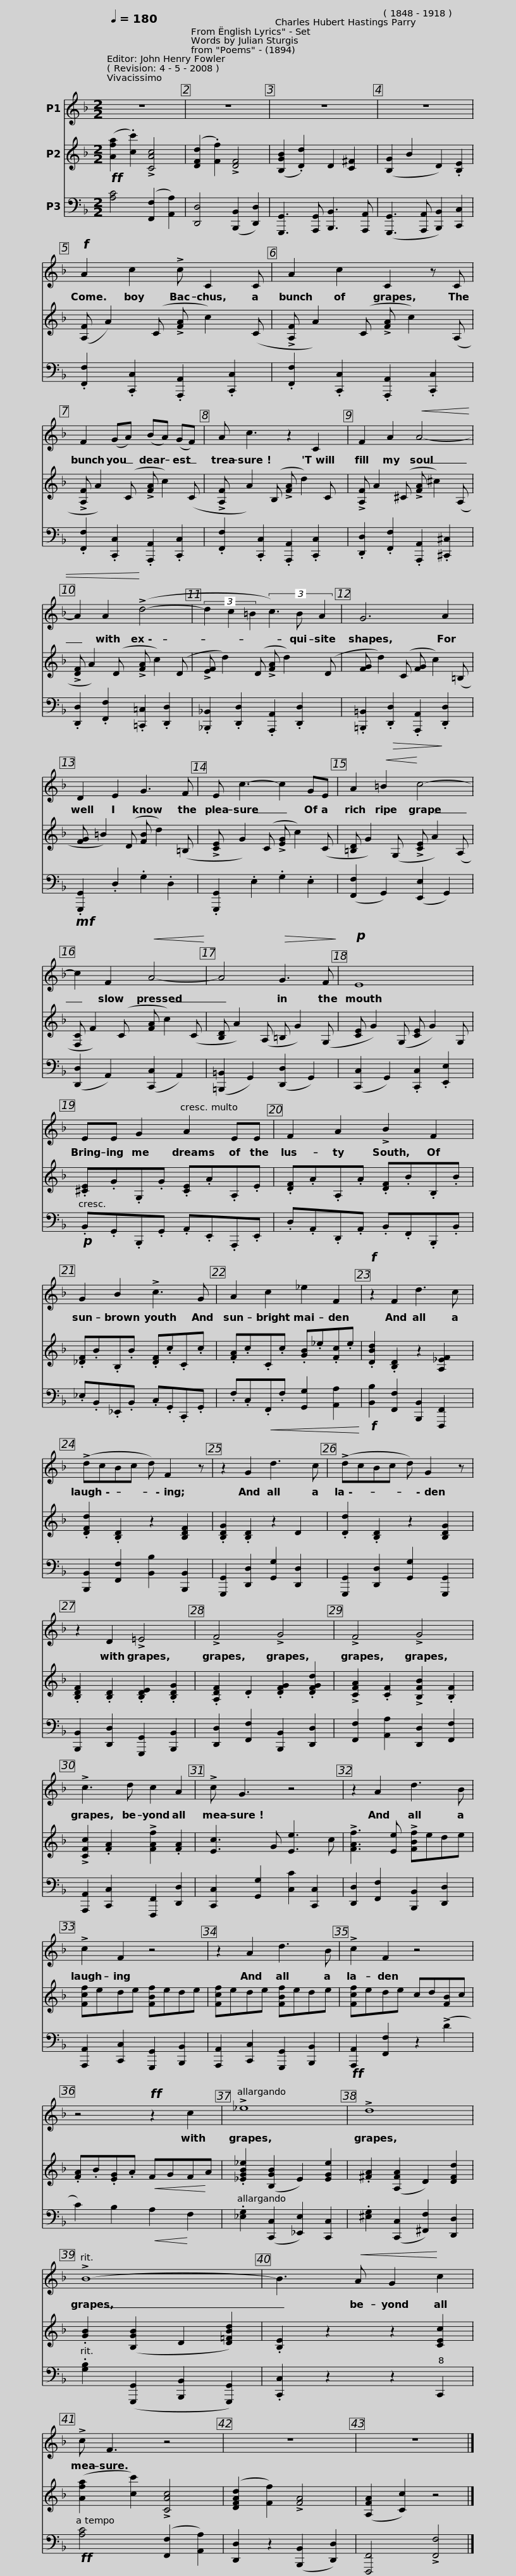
X:1
%%score 1 2 3
L:1/8
Q:1/4=180
M:2/2
I:linebreak $
K:F
V:1 treble
V:2 treble
V:3 bass
V:1
 z8 | z8 | z8 | z8 |$!f! A2 c2 !>!c C2 C | %5
 A2 c2 C2 z C | F2 (GA) (BA) (GF) |$ A c3 z2 C2 | F2 A2!<(! A4- | A2 A2!<)! (!>!d4- | %10
 (3d2 c2 =B2 (3c3) B A2 |$ G6 A2 | D2 E2 G3 F | E c3- c2 GE | A2!<(! =B2!<)! c4- |$ %15
 c2 F2!<(! A4-!<)! | A4!>(! G3 F!>)! |!p! E8 | EE G2 A2 EE |$ F2 A2 !>!B2 F2 | %20
 G2 B2 !>!c3 G | A2 c2 _e2 F2 |!f! z2 F2 d3 c |$ (!>!dcBc d) F2 z | z2 G2 d3 c | %25
 (!>!dcBc d) G2 z | z2 D2 !>!=E4 |$ !>!F4 !>!G4 | !>!F4 !>!G4 | !>!c3 d c2 A2 | %30
 !>!c G3 z4 |$ z2 A2 d3 B | !>!c2 F2 z4 | z2 A2 d3 B | !>!c2 F2 z4 |$ %35
 z4!ff! z2 c2 | !>!_e8 | !>!d8 | !>!B8- |$ B3!<(! A G2!<)! c2 | %40
 !>!c F3 z4 | z8 | z8 |] %43
V:2
!ff! ([Afa]2 .[cc']2) !>![CAc]4 | ([DFd]2 .[Ff]2) !>![DF]4 | ([B,GB]2 .[Dd]2) D2 [C^F]2 | ([B,G]2 B2 D2) .[B,E]2 |$ ([A,F] A2) (C !>![FA] c2) (C | %5
 !>![A,F] A2) (C !>![FA] c2) (A, | !>![A,F] A2) (C !>![FA] c2) (C |$ !>![A,F] A2) (B, !>![FA] d2) C | !>![A,F] A2 (^C !>![FA] ^c2) (A, | !>![DF] A2) (D !>![FA] c2) (D | %10
 !>![EF] d2) (D !>![FA] d2) (D |$ [FG] d2) (C [FG] c2) (=B, | [FG] =B2) (D [FB] d2) (=B, | !>![CE] G2) (C !>![EG] c2) (C | [=B,D] G2) (G, !>![CE] A2) (A, |$ %15
 [F,C] F2) (C [FA] c2) (C | [B,D] A2) (A, =B, G2) (G, | [CE] G2) (G, [CE] G2) G, | .[^CE].G.G,.G .[CE].A.A,.E |$ .[DF].A.A,.A .[DF].B.B,.B | %20
 .[_DF].B.B,.B .[DF].c.C.c | .[FA].c.C.c .[GB]._e.[Fc].e | .[DBd]2 .[B,D]2 z2 [A,_EF]2 |$ .[DFd]2 .[B,D]2 z2 [B,DF]2 | .[B,DG]2 .[B,D]2 z2 D2 | %25
 .[Dd]2 .[B,D]2 z2 [B,DG]2 | .[B,DF]2 .[B,D]2 .[B,DE]2 .[B,DG]2 |$ .[A,DF]2 .D2 .[DFG]2 .[DFGd]2 | !>![CFA]2 .[CF]2 !>![B,FB]2 .[B,F]2 | !>![CFc]2 .[FA]2 !>![FAf]2 .[FA]2 | %30
 [Ec]3 G [Ee]3 c |$ !>![FAf]3 [Ee] !>![FBf]ede | [Fcf]ede [FBf]ede | [Fcf]ede [FBf]ede | [Fcf]ede cd[FB]c |$ %35
 .[FA].B.[EG].A!<(! FGF!<)!A | .[_EGB_e]2 ([B,GB]2 E2) [EGe]2 | .[^FA]2 ([A,FA]2 D2) [DFd]2 | .[GB]2 ([B,GB]2 D2 [D=FBd]2) |$ .[B,E]2 z2 z2 [CEc]2 | %40
 ([Afa]2 [cc']2) !>![CAc]4 | ([DFAd]2 [Ff]2) !>![FA]4 | ([A,FA]2 [Cc]2) z4 |] %43
V:3
 [A,C]4 ([F,,F,]2 [A,,A,]2) | [D,,D,]4 ([B,,,B,,]2 [D,,D,]2) | [G,,,G,,]3 [A,,,G,,] [B,,,B,,]3 [A,,,A,,] | ([G,,,G,,]3 [A,,,A,,] [B,,,B,,]2) [C,,C,]2 |$ .[F,,F,]2 .[C,,C,]2 .[A,,,A,,]2 .[C,,C,]2 | %5
 .[F,,F,]2 .[C,,C,]2 .[A,,,A,,]2 .[C,,C,]2 | .[F,,F,]2 .[C,,C,]2 .[A,,,A,,]2 .[C,,C,]2 |$ .[F,,F,]2 .[C,,C,]2 .[A,,,A,,]2 .[C,,C,]2 | .[D,,D,]2 .[F,,F,]2 .[A,,,A,,]2 .[^C,,^C,]2 | .[D,,D,]2 .[F,,F,]2 .[=C,,=C,]2 .[D,,D,]2 | %10
 .[_B,,,_B,,]2 .[D,,D,]2 .[A,,,A,,]2 .[D,,D,]2 |$ .[=B,,,=B,,]2!>(! .[D,,D,]2 .[A,,,A,,]2!>)! .[D,,D,]2 |!mf! .[G,,,G,,]2 .D,2 .G,2 .D,2 | .[G,,,G,,]2 .E,2 .G,2 .E,2 | ([F,,F,]2 G,,2) ([E,,E,]2 G,,2) |$ %15
 ([D,,D,]2 A,,2) ([C,,C,]2 A,,2) | ([=B,,,=B,,]2 G,,2) ([D,,D,]2 G,,2) | ([C,,C,]2 G,,2) .[C,,C,]2 .[E,,E,]2 |!p! .B,,.G,,.B,,,.G,, .A,,.E,,.A,,,.E,, |$ .D,.A,,.D,,.A,, .B,,.F,,.B,,,.B,, | %20
 ._E,.B,,._E,,.B,, .C,.G,,.C,,.G,, | .F,.C,!<(!.F,,.F, [G,,G,]2 [A,,A,]2!<)! |!f! [B,,B,]2 [F,,F,]2 [B,,,B,,]2 [F,,,F,,]2 |$ [B,,,B,,]2 [F,,F,]2 [B,,B,]2 [B,,,B,,]2 | [G,,,G,,]2 [D,,D,]2 [G,,G,]2 [D,,D,]2 | %25
 [G,,,G,,]2 [D,,D,]2 [G,,G,]2 [G,,,G,,]2 | [B,,,B,,]2 [D,,D,]2 [G,,,G,,]2 [B,,,B,,]2 |$ [D,,D,]2 [F,,F,]2 [B,,,B,,]2 [D,,D,]2 | [F,,F,]2 [A,,A,]2 [D,,D,]2 [F,,F,]2 | [A,,,A,,]2 [C,,C,]2 [F,,,F,,]2 [D,,D,]2 | %30
 [C,,C,]2 [G,,G,]2 [C,C]2 [C,,C,]2 |$ [D,,D,]2 [F,,F,]2 [B,,,B,,]2 [D,,D,]2 | [A,,,A,,]2 [C,,C,]2 [G,,,G,,]2 [B,,,B,,]2 | [A,,,A,,]2 [C,,C,]2 [G,,,G,,]2 [B,,,B,,]2 |!ff! [A,,,A,,]2 [F,,F,]2 z2 (!>!D2 |$ %35
 C2) B,2!<(! A,2!<)! F,2 | .[_E,G,]2 ([C,,C,]2 [_E,,E,]2) [C,,C,]2 | .[^E,G,]2 ([C,,C,]2 [^F,,F,]2) [D,,D,]2 | .[G,B,]2 ([G,,,G,,]2 [B,,,B,,]2 [G,,,G,,]2) |$ .[C,,C,]2 z2 z2 C,,2 | %40
!ff! [A,C]4 ([F,,F,]2 [A,,A,]2) | [D,,D,]2 z2 ([B,,,B,,]2 [D,,D,]2) | [F,,,F,,]4 !>![F,,F,]4 |] %43
